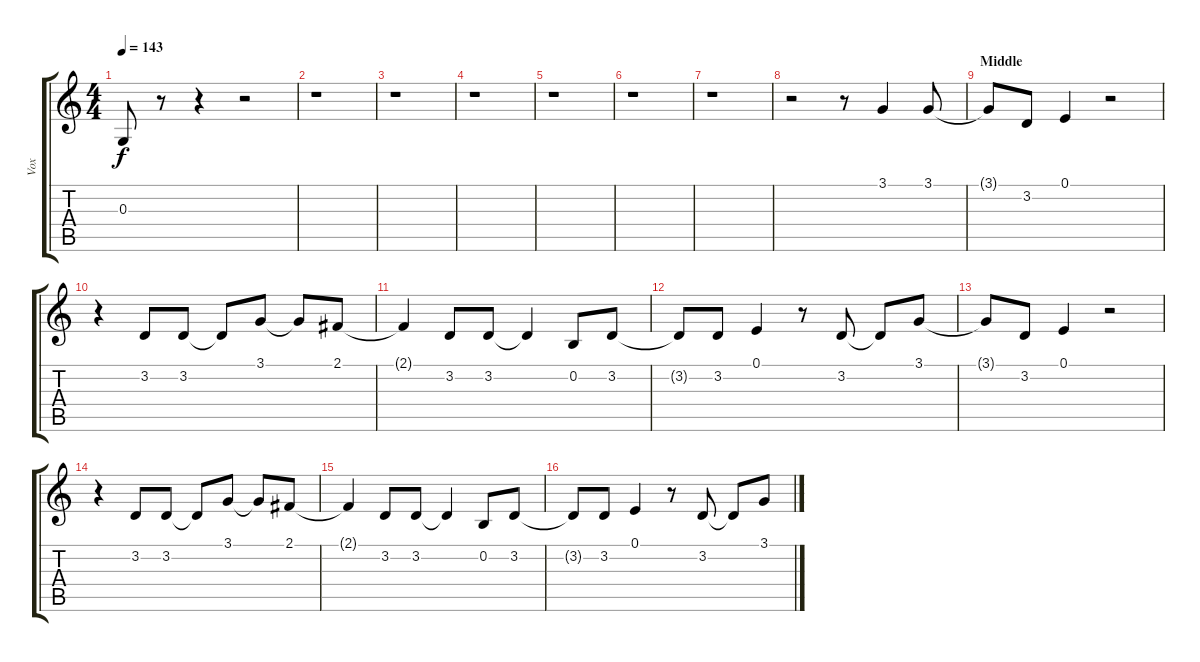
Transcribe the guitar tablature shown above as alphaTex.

\track ("Vox" "Vox") {instrument bassoon}
\staff {score tabs}
\tuning (E4 B3 G3 D3 A2 E2) {hide}
\ts (4 4)
\tempo 143
\clef g2
\ks c
0.3{t}.8{dy f} r.8 r.4 r.2 |
r.1 |
r.1 |
r.1 |
r.1 |
r.1 |
r.1 |
r.2 r.8 3.1.4 3.1.8 |
\section ("" "Middle")
3.1{t}.8 3.2.8 0.1.4 r.2 |
r.4 3.2.8 3.2.8 3.2{t}.8 3.1.8 3.1{t}.8 2.1.8 |
2.1{t}.4 3.2.8 3.2.8 3.2{t}.4 0.2.8 3.2.8 |
3.2{t}.8 3.2.8 0.1.4 r.8 3.2.8 3.2{t}.8 3.1.8 |
3.1{t}.8 3.2.8 0.1.4 r.2 |
r.4 3.2.8 3.2.8 3.2{t}.8 3.1.8 3.1{t}.8 2.1.8 |
2.1{t}.4 3.2.8 3.2.8 3.2{t}.4 0.2.8 3.2.8 |
3.2{t}.8 3.2.8 0.1.4 r.8 3.2.8 3.2{t}.8 3.1.8
